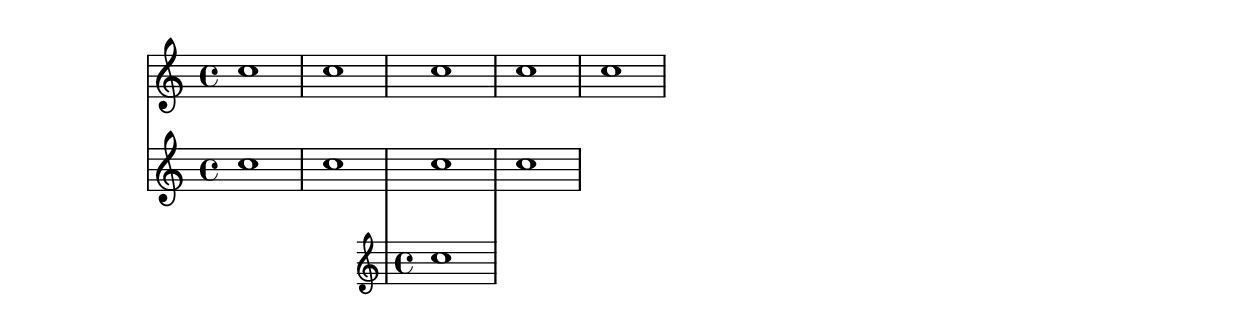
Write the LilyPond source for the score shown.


\version "2.1.7"

% definitely wil be renamed to something.
%{
(Message vers:9)
To: Adrian Mariano <adrian@camcornelledu>.
cc: gnu-music-discuss@gnu.org
Subject: Re: Switching from one staff to two staves 
Reply-To: janneke@gnu.org
In-reply-to: Your message of "Tue, 19 Jan 1999 12:27:10 EST."
             <199901191727.MAA29757@avalanchecamcornelledu>. 
Date: Wed, 20 Jan 1999 09:39:22 +0100
From: Jan Nieuwenhuizen <jan@beavis-nt>

On Tuesday, 19 January 1999, Adrian Mariano writes:

>> I want to typeset something which starts out with just one staff and then
>> harmony comes in and there are two staves.  I can't figure out how to do
>> this.  I get an extra blank staff during the second section (using
>> Lily 1.1.15):

There used to be an example called 'multi.ly'...
Try this (we'll include it in pl23/24):

extra-staff.ly:
%}


\header{ texidoc="@cindex Staff Extra
@cindex Staff Ossia
You can add an extra staff after the beginning of a piece. "}

\score {
	<<
		\new Staff \notes\relative c''{ c1 c c c c }
		\new StaffGroup \notes\relative c''{ 
			\new Staff 
			c1 c
			<< c1 \new Staff { c1 } >>
			c
		}
	>>
  	\paper {
		raggedright = ##t
		\translator{
			\ScoreContext

		}
	}
}




